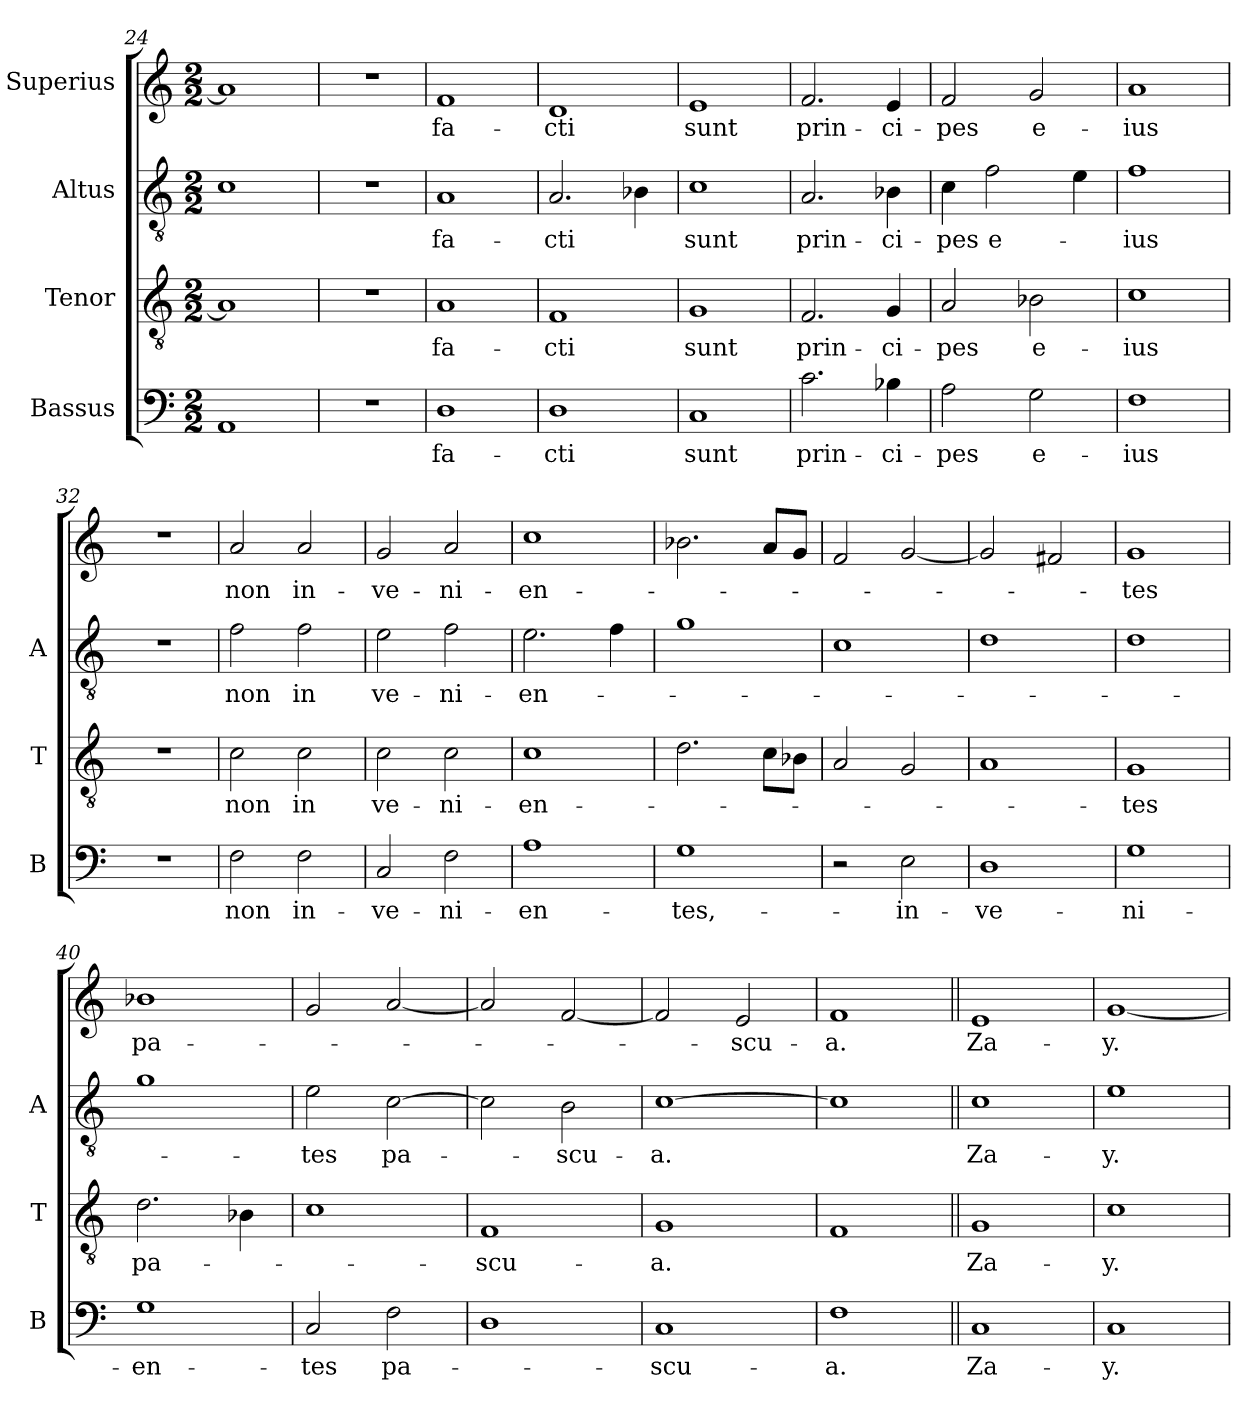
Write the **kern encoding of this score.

**kern	**text	**kern	**text	**kern	**text	**kern	**text
*part4	*part4	*part3	*part3	*part2	*part2	*part1	*part1
*staff4	*staff4	*staff3	*staff3	*staff2	*staff2	*staff1	*staff1
*I"Bassus	*	*I"Tenor	*	*I"Altus	*	*I"Superius	*
*I'B	*	*I'T	*	*I'A	*	*	*
*clefF4	*	*clefGv2	*	*clefGv2	*	*clefG2	*
*k[]	*	*k[]	*	*k[]	*	*k[]	*
*M2/2	*	*M2/2	*	*M2/2	*	*M2/2	*
=24	=24	=24	=24	=24	=24	=24	=24
1AA	.	1A]	.	1c	.	1a]	.
=25	=25	=25	=25	=25	=25	=25	=25
1r	.	1r	.	1r	.	1r	.
=26	=26	=26	=26	=26	=26	=26	=26
1D	fa-	1A	fa-	1A	fa-	1f	fa-
=27	=27	=27	=27	=27	=27	=27	=27
1D	-cti	1F	-cti	2.A	-cti	1d	-cti
.	.	.	.	4B-X	.	.	.
=28	=28	=28	=28	=28	=28	=28	=28
1C	sunt	1G	sunt	1c	sunt	1e	sunt
=29	=29	=29	=29	=29	=29	=29	=29
2.c	prin-	2.F	prin-	2.A	prin-	2.f	prin-
4B-X	-ci-	4G	-ci-	4B-X	-ci-	4e	-ci-
=30	=30	=30	=30	=30	=30	=30	=30
2A	-pes	2A	-pes	4c	-pes	2f	-pes
.	.	.	.	2f	e-	.	.
2G	e-	2B-X	e-	.	.	2g	e-
.	.	.	.	4e	.	.	.
=31	=31	=31	=31	=31	=31	=31	=31
1F	-ius	1c	-ius	1f	-ius	1a	-ius
=32	=32	=32	=32	=32	=32	=32	=32
1r	.	1r	.	1r	.	1r	.
=33	=33	=33	=33	=33	=33	=33	=33
2F	non	2c	non	2f	non	2a	non
2F	in-	2c	in	2f	in	2a	in-
=34	=34	=34	=34	=34	=34	=34	=34
2C	-ve-	2c	ve-	2e	ve-	2g	-ve-
2F	-ni-	2c	-ni-	2f	-ni-	2a	-ni-
=35	=35	=35	=35	=35	=35	=35	=35
1A	-en-	1c	-en-	2.e	-en-	1cc	-en-
.	.	.	.	4f	.	.	.
=36	=36	=36	=36	=36	=36	=36	=36
1G	-tes,-	2.d	.	1g	.	2.b-X	.
.	.	8cL	.	.	.	8aL	.
.	.	8B-XJ	.	.	.	8gJ	.
=37	=37	=37	=37	=37	=37	=37	=37
2r	.	2A	.	1c	.	2f	.
!	!LO:LY:i	!	!	!	!	!	!
2E	-in-	2G	.	.	.	[2g	.
=38	=38	=38	=38	=38	=38	=38	=38
!	!LO:LY:i	!	!	!	!	!	!
1D	-ve-	1A	.	1d	.	2g]	.
.	.	.	.	.	.	2f#X	.
=39	=39	=39	=39	=39	=39	=39	=39
!	!LO:LY:i	!	!	!	!	!	!
1G	-ni-	1G	-tes	1d	.	1g	-tes
=40	=40	=40	=40	=40	=40	=40	=40
!	!LO:LY:i	!	!	!	!	!	!
1G	-en-	2.d	pa-	1g	.	1b-X	pa-
.	.	4B-X	.	.	.	.	.
=41	=41	=41	=41	=41	=41	=41	=41
!	!LO:LY:i	!	!	!	!	!	!
2C	-tes	1c	.	2e	-tes	2g	.
2F	pa-	.	.	[2c	pa-	[2a	.
=42	=42	=42	=42	=42	=42	=42	=42
1D	.	1F	-scu-	2c]	.	2a]	.
.	.	.	.	2B	-scu-	[2f	.
=43	=43	=43	=43	=43	=43	=43	=43
1C	-scu-	1G	-a.	[1c	-a.	2f]	.
.	.	.	.	.	.	2e	-scu-
=44	=44	=44	=44	=44	=44	=44	=44
1F	-a.	1F	.	1c]	.	1f	-a.
=45||	=45||	=45||	=45||	=45||	=45||	=45||	=45||
1C	Za-	1G	Za-	1c	Za-	1e	Za-
=46	=46	=46	=46	=46	=46	=46	=46
1C	-y.	1c	-y.	1e	-y.	[1g	-y.
=	=	=	=	=	=	=	=
*-	*-	*-	*-	*-	*-	*-	*-
